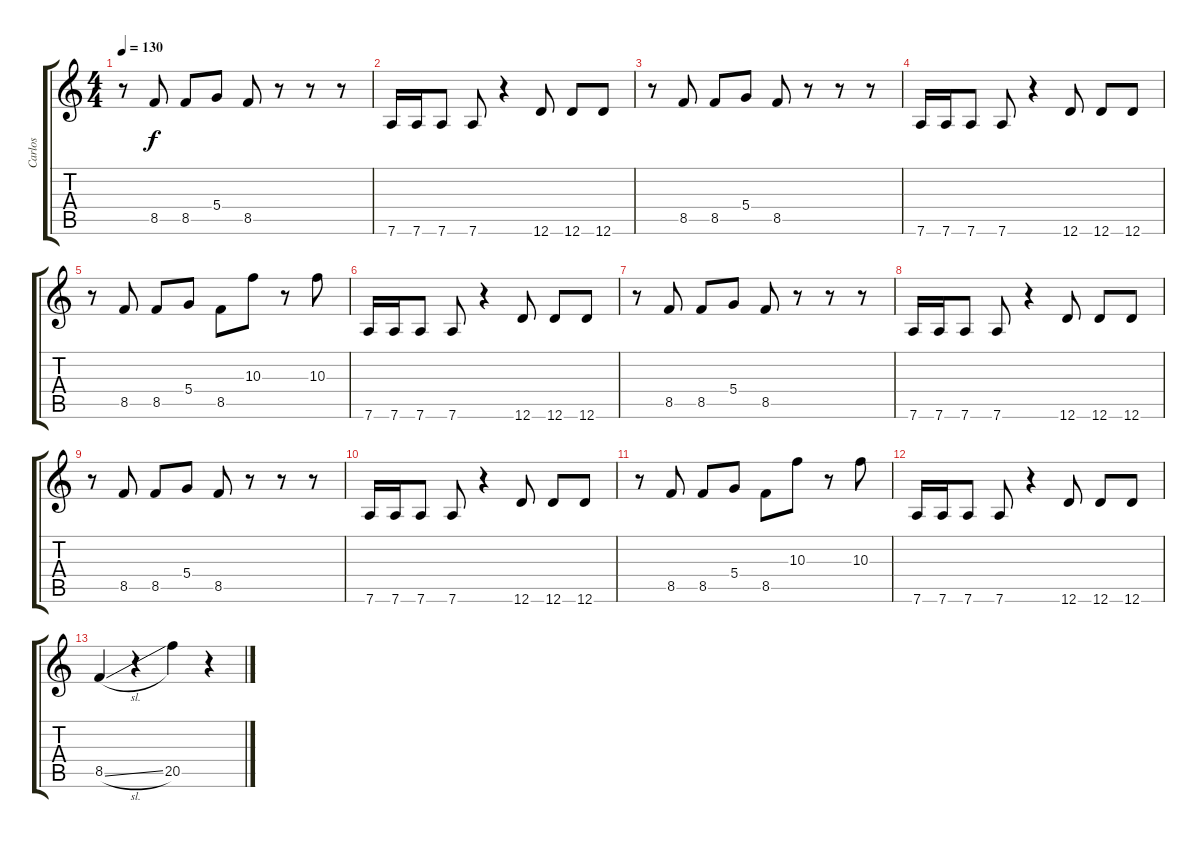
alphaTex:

\track ("Carlos" "Carlos") {instrument electricbasspick}
\staff {score tabs}
\tuning (E4 B3 G3 D3 A2 D2) {hide}
\ts (4 4)
\tempo 130
\clef g2
\ks c
r.8{dy f} 8.5.8 8.5.8 5.4.8 8.5.8 r.8 r.8 r.8 |
7.6.16 7.6.16 7.6.8 7.6.8 r.4 12.6.8 12.6.8 12.6.8 |
r.8 8.5.8 8.5.8 5.4.8 8.5.8 r.8 r.8 r.8 |
7.6.16 7.6.16 7.6.8 7.6.8 r.4 12.6.8 12.6.8 12.6.8 |
r.8 8.5.8 8.5.8 5.4.8 8.5.8 10.3.8 r.8 10.3.8 |
7.6.16 7.6.16 7.6.8 7.6.8 r.4 12.6.8 12.6.8 12.6.8 |
r.8 8.5.8 8.5.8 5.4.8 8.5.8 r.8 r.8 r.8 |
7.6.16 7.6.16 7.6.8 7.6.8 r.4 12.6.8 12.6.8 12.6.8 |
r.8 8.5.8 8.5.8 5.4.8 8.5.8 r.8 r.8 r.8 |
7.6.16 7.6.16 7.6.8 7.6.8 r.4 12.6.8 12.6.8 12.6.8 |
r.8 8.5.8 8.5.8 5.4.8 8.5.8 10.3.8 r.8 10.3.8 |
7.6.16 7.6.16 7.6.8 7.6.8 r.4 12.6.8 12.6.8 12.6.8 |
8.5{sl}.4 r.4 20.5.4 r.4
